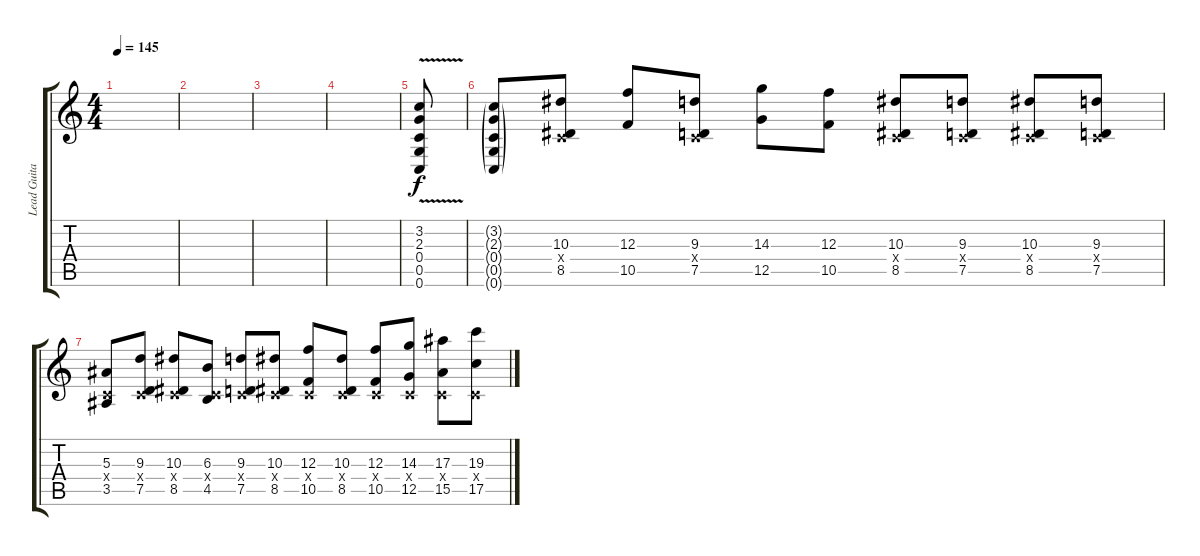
\track ("Lead Guitar" "Lead Guita") {instrument electricguitarclean}
\staff {score tabs}
\tuning (D4 A3 F3 C3 G2 C2) {hide}
\ts (4 4)
\tempo 145
\clef g2
\ks c
|
|
|
|
(3.2{v} 2.3{v} 0.4{v} 0.5{v} 0.6{v}).8 |
(3.2{g} 2.3{g} 0.4{g} 0.5{g} 0.6{g}).8 (10.3 0.4{x} 8.5).8 (12.3 10.5).8 (9.3 0.4{x} 7.5).8 (14.3 12.5).8 (12.3 10.5).8 (10.3 0.4{x} 8.5).8 (9.3 0.4{x} 7.5).8 (10.3 0.4{x} 8.5).8 (9.3 0.4{x} 7.5).8 |
(5.3 0.4{x} 3.5).8 (9.3 0.4{x} 7.5).8 (10.3 0.4{x} 8.5).8 (6.3 0.4{x} 4.5).8 (9.3 0.4{x} 7.5).8 (10.3 0.4{x} 8.5).8 (12.3 0.4{x} 10.5).8 (10.3 0.4{x} 8.5).8 (12.3 0.4{x} 10.5).8 (14.3 0.4{x} 12.5).8 (17.3 0.4{x} 15.5).8 (19.3 0.4{x} 17.5).8
